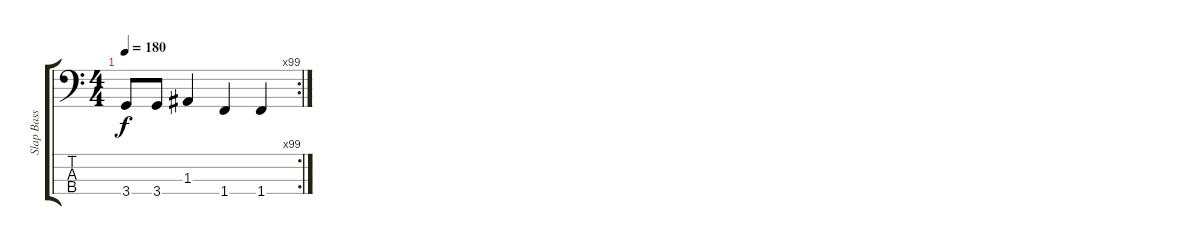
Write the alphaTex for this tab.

\track ("Slap Bass" "Slap Bass") {instrument slapbass1}
\staff {score tabs}
\tuning (G2 D2 A1 E1) {hide}
\rc 99
\ts (4 4)
\tempo 180
\clef f4
\ks c
3.4{t}.8{dy f} 3.4.8 1.3.4 1.4.4 1.4.4
